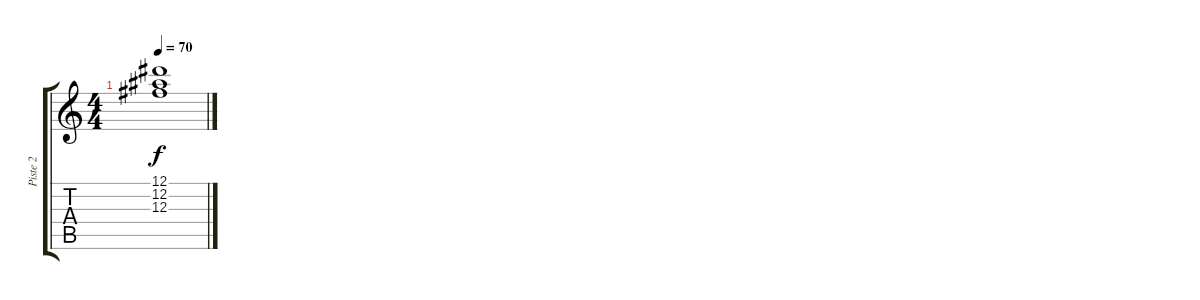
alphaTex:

\track ("Piste 2" "Piste 2") {instrument acousticguitarsteel}
\staff {score tabs}
\tuning (Eb4 Bb3 Gb3 Db3 Ab2 Eb2) {hide}
\ts (4 4)
\tempo 70
\clef g2
\ks c
(12.1{t} 12.2{t} 12.3{t}).1{dy f}
